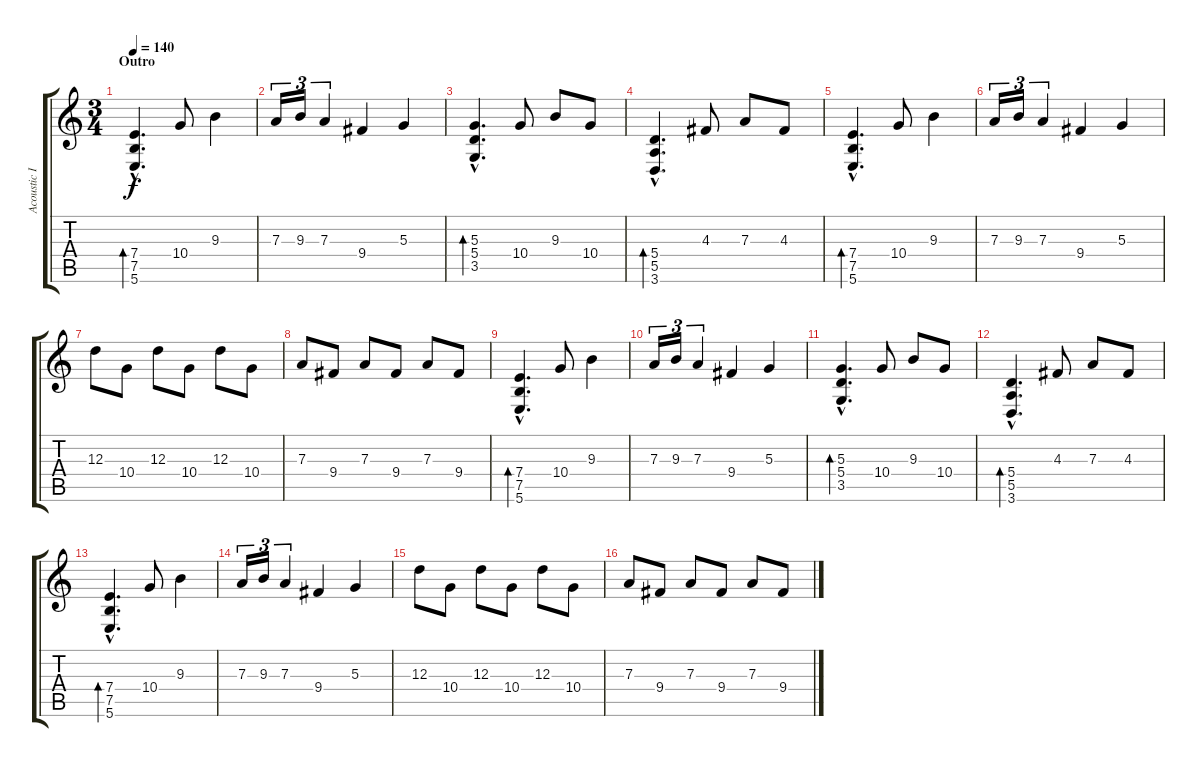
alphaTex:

\track ("Acoustic I" "Acoustic I") {instrument acousticguitarsteel}
\staff {score tabs}
\tuning (B3 Gb3 D3 A2 E2 B1) {hide}
\ts (3 4)
\section ("" "Outro")
\tempo 140
\clef g2
\ks c
(7.4{hac} 7.5{hac} 5.6{hac}).4{d bd 240 dy f} 10.4.8 9.3.4 |
7.3.16{tu (3 2)} 9.3.16{tu (3 2)} 7.3.4{tu (3 2)} 9.4.4 5.3.4 |
(5.3{hac} 5.4{hac} 3.5{hac}).4{d bd 240} 10.4.8 9.3.8 10.4.8 |
(5.4{hac} 5.5{hac} 3.6{hac}).4{d bd 240} 4.3.8 7.3.8 4.3.8 |
(7.4{hac} 7.5{hac} 5.6{hac}).4{d bd 240} 10.4.8 9.3.4 |
7.3.16{tu (3 2)} 9.3.16{tu (3 2)} 7.3.4{tu (3 2)} 9.4.4 5.3.4 |
12.3.8 10.4.8 12.3.8 10.4.8 12.3.8 10.4.8 |
7.3.8 9.4.8 7.3.8 9.4.8 7.3.8 9.4.8 |
(7.4{hac} 7.5{hac} 5.6{hac}).4{d bd 240} 10.4.8 9.3.4 |
7.3.16{tu (3 2)} 9.3.16{tu (3 2)} 7.3.4{tu (3 2)} 9.4.4 5.3.4 |
(5.3{hac} 5.4{hac} 3.5{hac}).4{d bd 240} 10.4.8 9.3.8 10.4.8 |
(5.4{hac} 5.5{hac} 3.6{hac}).4{d bd 240} 4.3.8 7.3.8 4.3.8 |
(7.4{hac} 7.5{hac} 5.6{hac}).4{d bd 240} 10.4.8 9.3.4 |
7.3.16{tu (3 2)} 9.3.16{tu (3 2)} 7.3.4{tu (3 2)} 9.4.4 5.3.4 |
12.3.8 10.4.8 12.3.8 10.4.8 12.3.8 10.4.8 |
7.3.8 9.4.8 7.3.8 9.4.8 7.3.8 9.4.8
